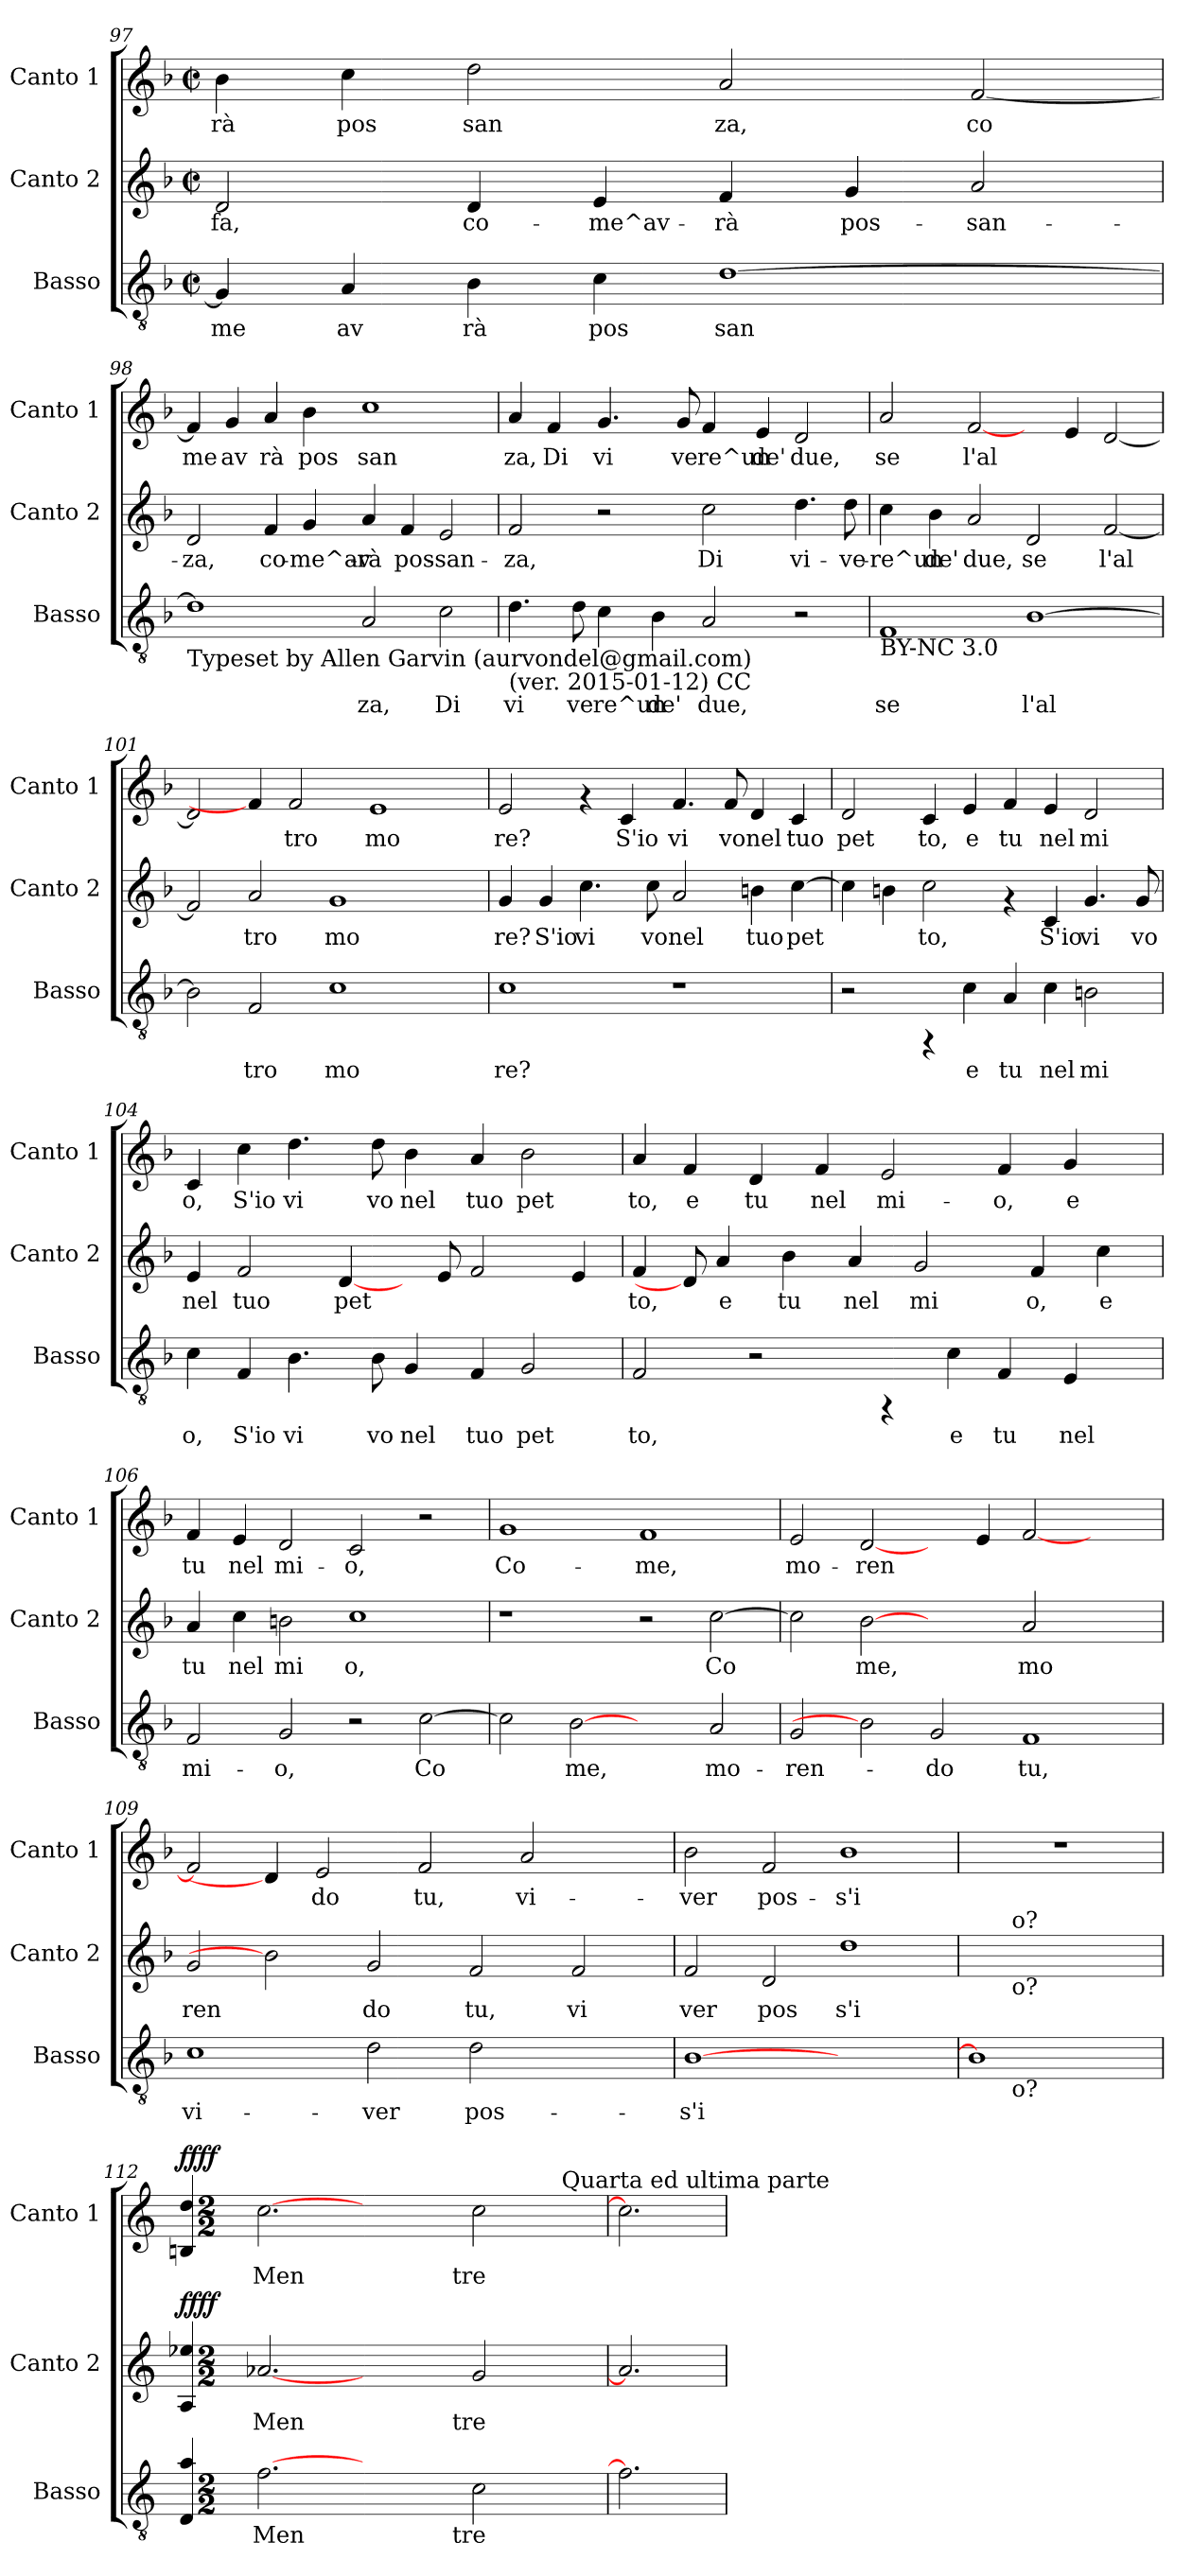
**kern	**text	**kern	**text	**dynam	**kern	**text	**dynam
*part3	*part3	*part2	*part2	*part2	*part1	*part1	*part1
*staff3	*staff3	*staff2	*staff2	*staff2	*staff1	*staff1	*staff1
*I"Basso	*	*I"Canto 2	*	*	*I"Canto 1	*	*
*I'Basso	*	*I'Canto 2	*	*	*I'Canto 1	*	*
*clefGv2	*	*clefG2	*	*	*clefG2	*	*
*ITrd-3c-5	*	*	*	*	*ITrd-3c-5	*	*
*k[b-e-]	*	*k[b-]	*	*	*k[b-e-]	*	*
*B-:	*	*F:	*	*	*B-:	*	*
*M2/2	*	*M2/2	*	*	*M2/2	*	*
*met(c|)	*	*met(c|)	*	*	*met(c|)	*	*
=97	=97	=97	=97	=97	=97	=97	=97
!	!LO:LY:b:cj	!	!LO:LY:b:cj	!	!	!LO:LY:b:cj	!
4c/]	me	2d/	-fa,	.	4ee-\	rà	.
!	!LO:LY:b:cj	!	!	!	!	!LO:LY:b:cj	!
4d/	av	.	.	.	4ff\	pos	.
!	!LO:LY:b:cj	!	!LO:LY:b:cj	!	!	!LO:LY:b:cj	!
4e-\	rà	4d/	co-	.	2gg\	san	.
!	!LO:LY:b:cj	!	!LO:LY:b:cj	!	!	!	!
4f\	pos	4e/	-me^av-	.	.	.	.
!	!LO:LY:b:cj	!	!LO:LY:b:cj	!	!	!LO:LY:b:cj	!
[>1g	san	4f/	-rà	.	2dd/	za,	.
!	!	!	!LO:LY:b:cj	!	!	!	!
.	.	4g/	pos-	.	.	.	.
!	!	!	!LO:LY:b:cj	!	!	!LO:LY:b:cj	!
.	.	2a/	-san-	.	[<2b-/	co	.
=98	=98	=98	=98	=98	=98	=98	=98
!LO:TX:b:t=Typeset by Allen Garvin (aurvondel@gmail.com)	!	!	!	!	!	!	!
!	!LO:LY:b:cj	!	!LO:LY:b:cj	!	!	!LO:LY:a:cj	!
1g]	.	2d/	-za,	.	4b-/]	me	.
!	!	!	!	!	!	!LO:LY:a:cj	!
.	.	.	.	.	4cc/	av	.
!	!	!	!LO:LY:b:cj	!	!	!LO:LY:a:cj	!
.	.	4f/	co-	.	4dd/	rà	.
!	!	!	!LO:LY:b:cj	!	!	!LO:LY:a:cj	!
.	.	4g/	-me^av-	.	4ee-\	pos	.
!	!LO:LY:b:cj	!	!LO:LY:b:cj	!	!	!LO:LY:a:cj	!
2d/	za,	4a/	-rà	.	1ff	san	.
!	!	!	!LO:LY:b:cj	!	!	!	!
.	.	4f/	pos-	.	.	.	.
!	!LO:LY:b:cj	!	!LO:LY:b:cj	!	!	!	!
2f\	Di	2e/	-san-	.	.	.	.
=99	=99	=99	=99	=99	=99	=99	=99
!LO:TX:b:t=(ver. 2015-01-12) CC	!	!	!	!	!	!	!
!	!LO:LY:b:cj	!	!LO:LY:b:cj	!	!	!LO:LY:a:cj	!
4.g\	vi	2f/	-za,	.	4dd/	za,	.
!	!	!	!	!	!	!LO:LY:a:cj	!
.	.	.	.	.	4b-/	Di	.
!	!LO:LY:b:cj	!	!	!	!	!	!
8g\	ve	.	.	.	.	.	.
!	!LO:LY:b:cj	!	!	!	!	!LO:LY:a:cj	!
4f\	re^un	2r	.	.	4.cc/	vi	.
!	!LO:LY:b:cj	!	!	!	!	!	!
4e-\	de'	.	.	.	.	.	.
!	!	!	!	!	!	!LO:LY:a:cj	!
.	.	.	.	.	8cc/	ve	.
!	!LO:LY:b:cj	!	!LO:LY:b:cj	!	!	!LO:LY:a:cj	!
2d/	due,	2cc\	Di	.	4b-/	re^un	.
!	!	!	!	!	!	!LO:LY:a:cj	!
.	.	.	.	.	4a/	de'	.
!	!	!	!LO:LY:b:cj	!	!	!LO:LY:a:cj	!
2r	.	4.dd\	vi-	.	2g/	due,	.
!	!	!	!LO:LY:b:cj	!	!	!	!
.	.	8dd\	-ve-	.	.	.	.
!!LO:PB:g=z
=100	=100	=100	=100	=100	=100	=100	=100
!LO:TX:b:t=BY-NC 3.0	!	!	!	!	!	!	!
!	!LO:LY:b:cj	!	!LO:LY:b:cj	!	!	!LO:LY:a:cj	!
1B-	se	4cc\	-re^un	.	2dd/	se	.
!	!	!	!LO:LY:b:cj	!	!	!	!
.	.	4b-\	de'	.	.	.	.
!	!	!	!LO:LY:b:cj	!	!	!LO:LY:a:cj	!
.	.	2a/	due,	.	[2b-/	l'al	.
!	!LO:LY:b:cj	!	!LO:LY:b:cj	!	!	!	!
[>1e-	l'al	2d/	se	.	4ryy	.	.
!	!	!	!	!	!	!LO:LY:a:cj	!
.	.	.	.	.	4a/	.	.
!	!	!	!LO:LY:b:cj	!	!	!LO:LY:a:cj	!
.	.	[<2f/	l'al	.	[<2g/	.	.
=101	=101	=101	=101	=101	=101	=101	=101
!	!LO:LY:b:cj	!	!LO:LY:b:cj	!	!	!LO:LY:a:cj	!
2e-\]	.	2f/]	.	.	2g/]	.	.
!	!LO:LY:b:cj	!	!LO:LY:b:cj	!	!	!	!
2B-/	tro	2a/	tro	.	4b-/]	.	.
!	!	!	!	!	!	!LO:LY:a:cj	!
.	.	.	.	.	2b-/	tro	.
!	!LO:LY:b:cj	!	!LO:LY:b:cj	!	!	!	!
1f	mo	1g	mo	.	.	.	.
!	!	!	!	!	!	!LO:LY:a:cj	!
.	.	.	.	.	1a	mo	.
4ryy	.	4ryy	.	.	.	.	.
=102	=102	=102	=102	=102	=102	=102	=102
!	!LO:LY:b:cj	!	!LO:LY:b:cj	!	!	!LO:LY:a:cj	!
1f	re?	4g/	re?	.	2a/	re?	.
!	!	!	!LO:LY:b:cj	!	!	!	!
.	.	4g/	S'io	.	.	.	.
!	!	!	!LO:LY:b:cj	!	!	!	!
.	.	4.cc\	vi	.	4rf	.	.
!	!	!	!	!	!	!LO:LY:a:cj	!
.	.	.	.	.	4f/	S'io	.
!	!	!	!LO:LY:b:cj	!	!	!	!
.	.	8cc\	vo	.	.	.	.
!	!	!	!LO:LY:b:cj	!	!	!LO:LY:a:cj	!
1r	.	2a/	nel	.	4.b-/	vi	.
!	!	!	!	!	!	!LO:LY:a:cj	!
.	.	.	.	.	8b-/	vo	.
!	!	!	!LO:LY:b:cj	!	!	!LO:LY:a:cj	!
.	.	4bn\	tuo	.	4g/	nel	.
!	!	!	!LO:LY:b:cj	!	!	!LO:LY:a:cj	!
.	.	[>4cc\	pet	.	4f/	tuo	.
=103	=103	=103	=103	=103	=103	=103	=103
!	!	!	!LO:LY:b:cj	!	!	!LO:LY:b:cj	!
2r	.	4cc\]	.	.	2g/	pet	.
!	!	!	!LO:LY:b:cj	!	!	!	!
.	.	4bn\	.	.	.	.	.
!	!	!	!LO:LY:b:cj	!	!	!LO:LY:b:cj	!
4rFF	.	2cc\	to,	.	4f/	to,	.
!	!LO:LY:b:cj	!	!	!	!	!LO:LY:b:cj	!
4f\	e	.	.	.	4a/	e	.
!	!LO:LY:b:cj	!	!	!	!	!LO:LY:b:cj	!
4d/	tu	4rf	.	.	4b-/	tu	.
!	!LO:LY:b:cj	!	!LO:LY:b:cj	!	!	!LO:LY:b:cj	!
4f\	nel	4c/	S'io	.	4a/	nel	.
!	!LO:LY:b:cj	!	!LO:LY:b:cj	!	!	!LO:LY:b:cj	!
2en\	mi	4.g/	vi	.	2g/	mi	.
!	!	!	!LO:LY:b:cj	!	!	!	!
.	.	8g/	vo	.	.	.	.
=104	=104	=104	=104	=104	=104	=104	=104
!	!LO:LY:b:cj	!	!LO:LY:b:cj	!	!	!LO:LY:b:cj	!
4f\	o,	4e/	nel	.	4f/	o,	.
!	!LO:LY:b:cj	!	!LO:LY:b:cj	!	!	!LO:LY:b:cj	!
4B-/	S'io	2f/	tuo	.	4ff\	S'io	.
!	!LO:LY:b:cj	!	!	!	!	!LO:LY:b:cj	!
4.e-\	vi	.	.	.	4.gg\	vi	.
!	!	!	!LO:LY:b:cj	!	!	!	!
.	.	[4d/	pet	.	.	.	.
!	!LO:LY:b:cj	!	!	!	!	!LO:LY:b:cj	!
8e-\	vo	.	.	.	8gg\	vo	.
!	!LO:LY:b:cj	!	!	!	!	!LO:LY:b:cj	!
4c/	nel	8ryy	.	.	4ee-\	nel	.
!	!	!	!LO:LY:b:cj	!	!	!	!
.	.	8e/	.	.	.	.	.
!	!LO:LY:b:cj	!	!LO:LY:b:cj	!	!	!LO:LY:b:cj	!
4B-/	tuo	2f/	.	.	4dd/	tuo	.
!	!LO:LY:b:cj	!	!	!	!	!LO:LY:b:cj	!
2c/	pet	.	.	.	2ee-\	pet	.
!	!	!	!LO:LY:b:cj	!	!	!	!
.	.	4e/	.	.	.	.	.
!!LO:LB:g=z
=105	=105	=105	=105	=105	=105	=105	=105
!	!LO:LY:b:cj	!	!LO:LY:b:cj	!	!	!LO:LY:b:cj	!
2B-/	to,	4f/	to,	.	4dd/	to,	.
!	!	!	!	!	!	!LO:LY:b:cj	!
.	.	8d/]	.	.	4b-/	e	.
!	!	!	!LO:LY:b:cj	!	!	!	!
.	.	4a/	e	.	.	.	.
!	!	!	!	!	!	!LO:LY:b:cj	!
2r	.	.	.	.	4g/	tu	.
!	!	!	!LO:LY:b:cj	!	!	!	!
.	.	4b-\	tu	.	.	.	.
!	!	!	!	!	!	!LO:LY:b:cj	!
.	.	.	.	.	4b-/	nel	.
!	!	!	!LO:LY:b:cj	!	!	!	!
.	.	4a/	nel	.	.	.	.
!	!	!	!	!	!	!LO:LY:b:cj	!
4rFF	.	.	.	.	2a/	mi-	.
!	!	!	!LO:LY:b:cj	!	!	!	!
.	.	2g/	mi	.	.	.	.
!	!LO:LY:b:cj	!	!	!	!	!	!
4f\	e	.	.	.	.	.	.
!	!LO:LY:b:cj	!	!	!	!	!LO:LY:b:cj	!
4B-/	tu	.	.	.	4b-/	-o,	.
!	!	!	!LO:LY:b:cj	!	!	!	!
.	.	4f/	o,	.	.	.	.
!	!LO:LY:b:cj	!	!	!	!	!LO:LY:b:cj	!
4A/	nel	.	.	.	4cc/	e	.
!	!	!	!LO:LY:b:cj	!	!	!	!
.	.	4cc\	e	.	.	.	.
8ryy	.	.	.	.	8ryy	.	.
=106	=106	=106	=106	=106	=106	=106	=106
!	!LO:LY:b:cj	!	!LO:LY:b:cj	!	!	!LO:LY:b:cj	!
2B-/	mi-	4a/	tu	.	4b-/	tu	.
!	!	!	!LO:LY:b:cj	!	!	!LO:LY:b:cj	!
.	.	4cc\	nel	.	4a/	nel	.
!	!LO:LY:b:cj	!	!LO:LY:b:cj	!	!	!LO:LY:b:cj	!
2c/	-o,	2bn\	mi	.	2g/	mi-	.
!	!	!	!LO:LY:b:cj	!	!	!LO:LY:b:cj	!
2r	.	1cc	o,	.	2f/	-o,	.
!	!LO:LY:b:cj	!	!	!	!	!	!
[>2f\	Co-	.	.	.	2r	.	.
=107	=107	=107	=107	=107	=107	=107	=107
!	!LO:LY:b:cj	!	!	!	!	!LO:LY:b:cj	!
2f\]	--	1r	.	.	1cc	Co-	.
!	!LO:LY:b:cj	!	!	!	!	!	!
[2e-	-me,	.	.	.	.	.	.
!	!	!	!	!	!	!LO:LY:b:cj	!
2ryy	.	2r	.	.	1b-	-me,	.
!	!LO:LY:b:cj	!	!LO:LY:b:cj	!	!	!	!
2d/	mo-	[>2cc\	Co	.	.	.	.
=108	=108	=108	=108	=108	=108	=108	=108
!	!LO:LY:b:cj	!	!LO:LY:b:cj	!	!	!LO:LY:b:cj	!
2c/	-ren-	2cc\]	.	.	2a/	mo-	.
!	!	!	!LO:LY:b:cj	!	!	!LO:LY:b:cj	!
2e-]	.	[2b-	me,	.	[2g/	-ren-	.
!	!LO:LY:b:cj	!	!	!	!	!	!
2c/	-do	2ryy	.	.	4ryy	.	.
!	!	!	!	!	!	!LO:LY:b:cj	!
.	.	.	.	.	4a/	--	.
!	!LO:LY:b:cj	!	!LO:LY:b:cj	!	!	!LO:LY:b:cj	!
1B-	tu,	2a/	mo	.	[<2b-/	--	.
.	.	2ryy	.	.	2ryy	.	.
=109	=109	=109	=109	=109	=109	=109	=109
!	!LO:LY:b:cj	!	!LO:LY:b:cj	!	!	!LO:LY:b:cj	!
1f	vi-	2g/	ren	.	2b-/]	--	.
.	.	2b-]	.	.	4g/]	.	.
!	!	!	!	!	!	!LO:LY:b:cj	!
.	.	.	.	.	2a/	-do	.
!	!LO:LY:b:cj	!	!LO:LY:b:cj	!	!	!	!
2g\	-ver	2g/	do	.	.	.	.
!	!	!	!	!	!	!LO:LY:b:cj	!
.	.	.	.	.	2b-/	tu,	.
!	!LO:LY:b:cj	!	!LO:LY:b:cj	!	!	!	!
2g\	pos-	2f/	tu,	.	.	.	.
!	!	!	!	!	!	!LO:LY:b:cj	!
.	.	.	.	.	2dd/	vi-	.
!	!	!	!LO:LY:b:cj	!	!	!	!
2ryy	.	2f/	vi	.	.	.	.
.	.	.	.	.	4ryy	.	.
=110	=110	=110	=110	=110	=110	=110	=110
!	!LO:LY:b:cj	!	!LO:LY:b:cj	!	!	!LO:LY:b:cj	!
[1e-	-s'i-	2f/	ver	.	2ee-\	-ver	.
!	!	!	!LO:LY:b:cj	!	!	!LO:LY:b:cj	!
.	.	2d/	pos	.	2b-/	pos-	.
!	!	!	!LO:LY:b:cj	!	!	!LO:LY:b:cj	!
1ryy	.	1dd	s'i	.	1ee-	-s'i-	.
=111	=111	=111	=111	=111	=111	=111	=111
*^	*	*	*	*	*	*	*
1e-]	8.ryy	.	8.ryy	.	.	1r	.	.
!	!	!	!LO:TX:a:t=o?	!	!	!	!	!
!	!	!	!LO:TX:b:t=o?	!	!	!	!	!
!	!LO:TX:b:t=o?	!	!	!	!	!	!	!
.	2ryy	.	2ryy	.	.	.	.	.
.	4ryy	.	4ryy	.	.	.	.	.
.	16ryy	.	16ryy	.	.	.	.	.
*v	*v	*	*	*	*	*	*	*
!!LO:LB:g=z
=112!	=112!	=112!	=112!	=112!	=112!	=112!	=112!
*k[b-]	*	*k[]	*	*	*k[b-]	*	*
*F:	*	*C:	*	*	*F:	*	*
*^	*	*	*	*	*	*	*
!	!	!	!	!	!	!LO:TX:b:t=b	!	!
!LO:TX:b:t=b	!	!	!	!	!	!	!	!
!	!	!LO:LY:b:cj	!	!LO:LY:b:cj	!LO:DY:b	!	!LO:LY:b:cj	!LO:DY:b
*v	*v	*	*	*	*	*^	*	*
4dd/ 4G/	--	4ee-X/ 4A/	.	ffff	4gg/ 4en/	1ryy	--	ffff
*M2/2	*	*M2/2	*	*	*M2/2	*	*	*
*met(c|)	*	*met(c|)	*	*	*met(c|)	*	*	*
!	!LO:LY:b:cj	!	!LO:LY:b:cj	!	!	!	!LO:LY:b:cj	!
[2.b-	-Men	[2.a-X	Men	.	[2.ff	.	-Men	.
2.ryy	.	2.ryy	.	.	2.ryy	1ryy	.	.
!	!LO:LY:b:cj	!	!LO:LY:b:cj	!	!	!	!LO:LY:b:cj	!
2f\	tre	2g/	tre	.	2ff\	.	tre	.
.	.	.	.	.	.	16..ryy	.	.
!	!	!	!	!	!	!LO:TX:a:t=Quarta ed ultima parte	!	!
.	.	.	.	.	.	8ryy	.	.
.	.	.	.	.	.	64ryy	.	.
*	*	*	*	*	*v	*v	*	*
=113	=113	=113	=113	=113	=113	=113	=113
2.b-]	.	2.a-]	.	.	2.ff]	.	.
=	=	=	=	=	=	=	=
*-	*-	*-	*-	*-	*-	*-	*-
